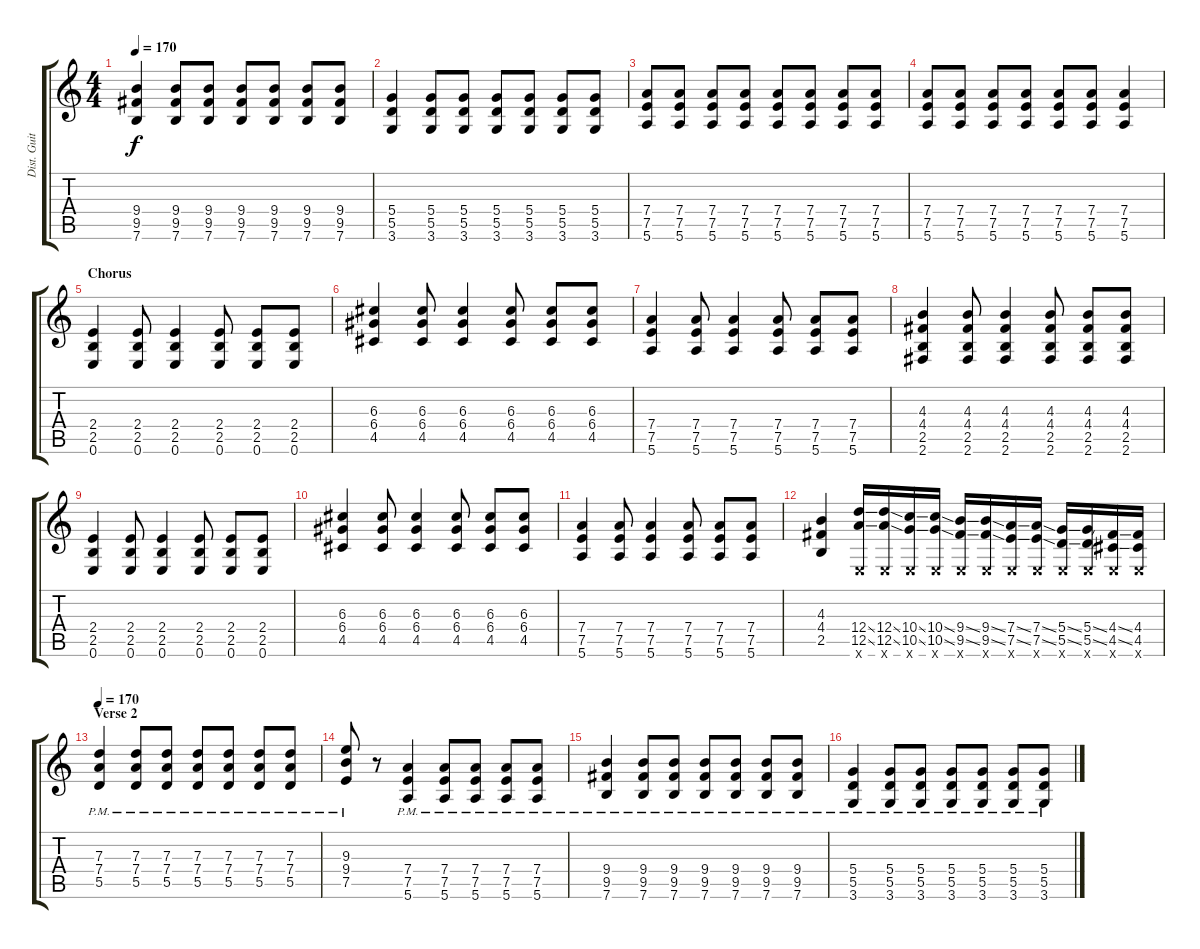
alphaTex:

\track ("Dist. Guitar 2" "Dist. Guit") {instrument distortionguitar}
\staff {score tabs}
\tuning (E4 B3 G3 D3 A2 E2) {hide}
\ts (4 4)
\tempo 170
\clef g2
\ks c
(9.4 9.5 7.6).4{dy f} (9.4 9.5 7.6).8 (9.4 9.5 7.6).8 (9.4 9.5 7.6).8 (9.4 9.5 7.6).8 (9.4 9.5 7.6).8 (9.4 9.5 7.6).8 |
(5.4 5.5 3.6).4 (5.4 5.5 3.6).8 (5.4 5.5 3.6).8 (5.4 5.5 3.6).8 (5.4 5.5 3.6).8 (5.4 5.5 3.6).8 (5.4 5.5 3.6).8 |
(7.4 7.5 5.6).8 (7.4 7.5 5.6).8 (7.4 7.5 5.6).8 (7.4 7.5 5.6).8 (7.4 7.5 5.6).8 (7.4 7.5 5.6).8 (7.4 7.5 5.6).8 (7.4 7.5 5.6).8 |
(7.4 7.5 5.6).8 (7.4 7.5 5.6).8 (7.4 7.5 5.6).8 (7.4 7.5 5.6).8 (7.4 7.5 5.6).8 (7.4 7.5 5.6).8 (7.4 7.5 5.6).4 |
\section ("" "Chorus")
(2.4 2.5 0.6).4 (2.4 2.5 0.6).8 (2.4 2.5 0.6).4 (2.4 2.5 0.6).8 (2.4 2.5 0.6).8 (2.4 2.5 0.6).8 |
(6.3 6.4 4.5).4 (6.3 6.4 4.5).8 (6.3 6.4 4.5).4 (6.3 6.4 4.5).8 (6.3 6.4 4.5).8 (6.3 6.4 4.5).8 |
(7.4 7.5 5.6).4 (7.4 7.5 5.6).8 (7.4 7.5 5.6).4 (7.4 7.5 5.6).8 (7.4 7.5 5.6).8 (7.4 7.5 5.6).8 |
(4.3 4.4 2.5 2.6).4 (4.3 4.4 2.5 2.6).8 (4.3 4.4 2.5 2.6).4 (4.3 4.4 2.5 2.6).8 (4.3 4.4 2.5 2.6).8 (4.3 4.4 2.5 2.6).8 |
(2.4 2.5 0.6).4 (2.4 2.5 0.6).8 (2.4 2.5 0.6).4 (2.4 2.5 0.6).8 (2.4 2.5 0.6).8 (2.4 2.5 0.6).8 |
(6.3 6.4 4.5).4 (6.3 6.4 4.5).8 (6.3 6.4 4.5).4 (6.3 6.4 4.5).8 (6.3 6.4 4.5).8 (6.3 6.4 4.5).8 |
(7.4 7.5 5.6).4 (7.4 7.5 5.6).8 (7.4 7.5 5.6).4 (7.4 7.5 5.6).8 (7.4 7.5 5.6).8 (7.4 7.5 5.6).8 |
(4.3 4.4 2.5).4 (12.4{ss} 12.5{ss} 0.6{x}).16 (12.4{ss} 12.5{ss} 0.6{x}).16 (10.4{ss} 10.5{ss} 0.6{x}).16 (10.4{ss} 10.5{ss} 0.6{x}).16 (9.4{ss} 9.5{ss} 0.6{x}).16 (9.4{ss} 9.5{ss} 0.6{x}).16 (7.4{ss} 7.5{ss} 0.6{x}).16 (7.4{ss} 7.5{ss} 0.6{x}).16 (5.4{ss} 5.5{ss} 0.6{x}).16 (5.4{ss} 5.5{ss} 0.6{x}).16 (4.4{ss} 4.5{ss} 0.6{x}).16 (4.4 4.5 0.6{x}).16 |
\section ("" "Verse 2")
\tempo 170
(7.3{pm} 7.4{pm} 5.5{pm}).4 (7.3{pm} 7.4{pm} 5.5{pm}).8 (7.3{pm} 7.4{pm} 5.5{pm}).8 (7.3{pm} 7.4{pm} 5.5{pm}).8 (7.3{pm} 7.4{pm} 5.5{pm}).8 (7.3{pm} 7.4{pm} 5.5{pm}).8 (7.3{pm} 7.4{pm} 5.5{pm}).8 |
(9.3{pm} 9.4{pm} 7.5{pm}).8 r.8 (7.4{pm} 7.5{pm} 5.6{pm}).4 (7.4{pm} 7.5{pm} 5.6{pm}).8 (7.4{pm} 7.5{pm} 5.6{pm}).8 (7.4{pm} 7.5{pm} 5.6{pm}).8 (7.4{pm} 7.5{pm} 5.6{pm}).8 |
(9.4{pm} 9.5{pm} 7.6{pm}).4 (9.4{pm} 9.5{pm} 7.6{pm}).8 (9.4{pm} 9.5{pm} 7.6{pm}).8 (9.4{pm} 9.5{pm} 7.6{pm}).8 (9.4{pm} 9.5{pm} 7.6{pm}).8 (9.4{pm} 9.5{pm} 7.6{pm}).8 (9.4{pm} 9.5{pm} 7.6{pm}).8 |
(5.4{pm} 5.5{pm} 3.6{pm}).4 (5.4{pm} 5.5{pm} 3.6{pm}).8 (5.4{pm} 5.5{pm} 3.6{pm}).8 (5.4{pm} 5.5{pm} 3.6{pm}).8 (5.4{pm} 5.5{pm} 3.6{pm}).8 (5.4{pm} 5.5{pm} 3.6{pm}).8 (5.4{pm} 5.5{pm} 3.6{pm}).8
